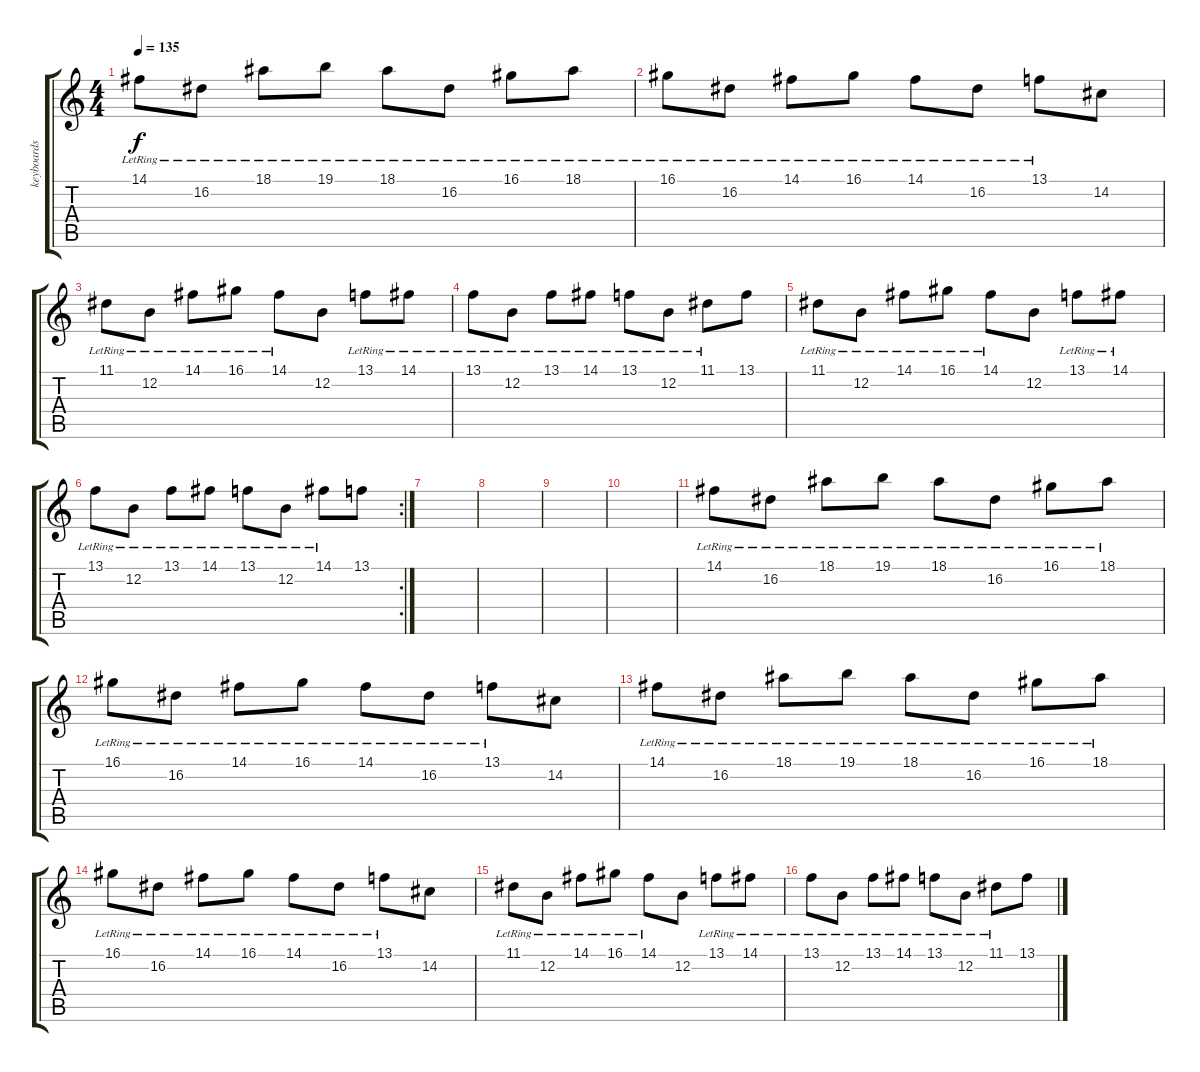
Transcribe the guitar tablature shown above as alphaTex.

\track ("keyboards" "keyboards") {instrument vibraphone}
\staff {score tabs}
\tuning (E4 B3 G3 D3 A2 E2) {hide}
\ts (4 4)
\tempo 135
\clef g2
\ks c
14.1{lr}.8{dy f} 16.2{lr}.8 18.1{lr}.8 19.1{lr}.8 18.1{lr}.8 16.2{lr}.8 16.1{lr}.8 18.1{lr}.8 |
16.1{lr}.8 16.2{lr}.8 14.1{lr}.8 16.1{lr}.8 14.1{lr}.8 16.2{lr}.8 13.1{lr}.8 14.2.8 |
11.1{lr}.8 12.2{lr}.8 14.1{lr}.8 16.1{lr}.8 14.1{lr}.8 12.2.8 13.1{lr}.8 14.1{lr}.8 |
13.1{lr}.8 12.2{lr}.8 13.1{lr}.8 14.1{lr}.8 13.1{lr}.8 12.2{lr}.8 11.1{lr}.8 13.1.8 |
11.1{lr}.8 12.2{lr}.8 14.1{lr}.8 16.1{lr}.8 14.1{lr}.8 12.2.8 13.1{lr}.8 14.1{lr}.8 |
\rc 2
13.1{lr}.8 12.2{lr}.8 13.1{lr}.8 14.1{lr}.8 13.1{lr}.8 12.2{lr}.8 14.1{lr}.8 13.1.8 |
|
|
|
|
14.1{lr}.8 16.2{lr}.8 18.1{lr}.8 19.1{lr}.8 18.1{lr}.8 16.2{lr}.8 16.1{lr}.8 18.1{lr}.8 |
16.1{lr}.8 16.2{lr}.8 14.1{lr}.8 16.1{lr}.8 14.1{lr}.8 16.2{lr}.8 13.1{lr}.8 14.2.8 |
14.1{lr}.8 16.2{lr}.8 18.1{lr}.8 19.1{lr}.8 18.1{lr}.8 16.2{lr}.8 16.1{lr}.8 18.1{lr}.8 |
16.1{lr}.8 16.2{lr}.8 14.1{lr}.8 16.1{lr}.8 14.1{lr}.8 16.2{lr}.8 13.1{lr}.8 14.2.8 |
11.1{lr}.8 12.2{lr}.8 14.1{lr}.8 16.1{lr}.8 14.1{lr}.8 12.2.8 13.1{lr}.8 14.1{lr}.8 |
13.1{lr}.8 12.2{lr}.8 13.1{lr}.8 14.1{lr}.8 13.1{lr}.8 12.2{lr}.8 11.1{lr}.8 13.1.8
